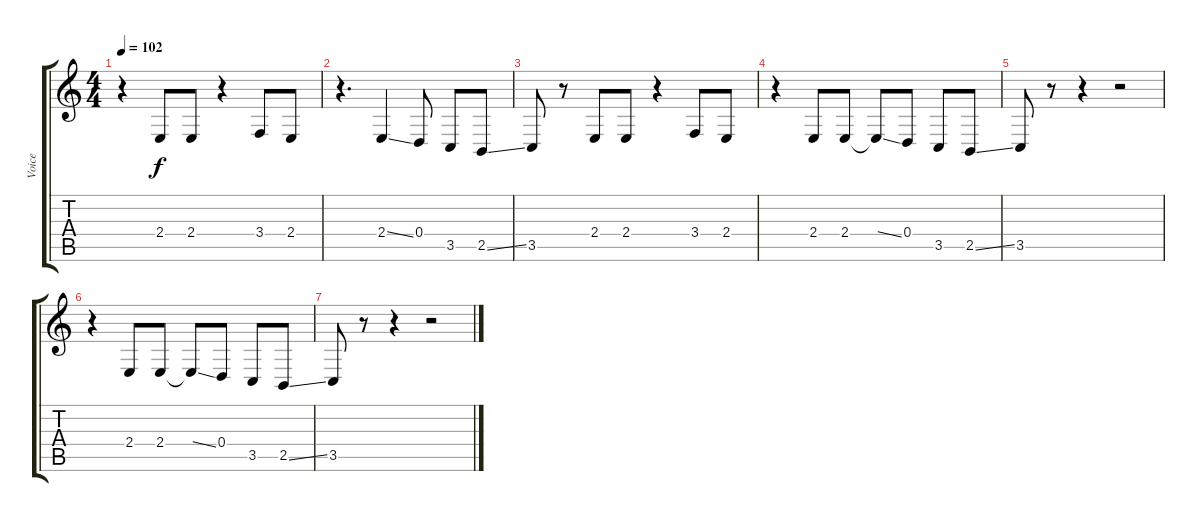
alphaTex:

\track ("Voice" "Voice") {instrument trumpet}
\staff {score tabs}
\tuning (E4 B3 G3 D3 A2 E2) {hide}
\ts (4 4)
\tempo 102
\clef g2
\ks c
r.4{dy f} 2.4.8 2.4.8 r.4 3.4.8 2.4.8 |
r.4{d} 2.4{ss}.4 0.4.8 3.5.8 2.5{ss}.8 |
3.5.8 r.8 2.4.8 2.4.8 r.4 3.4.8 2.4.8 |
r.4 2.4.8 2.4.8 2.4{ss t}.8 0.4.8 3.5.8 2.5{ss}.8 |
3.5.8 r.8 r.4 r.2 |
r.4 2.4.8 2.4.8 2.4{ss t}.8 0.4.8 3.5.8 2.5{ss}.8 |
3.5.8 r.8 r.4 r.2
